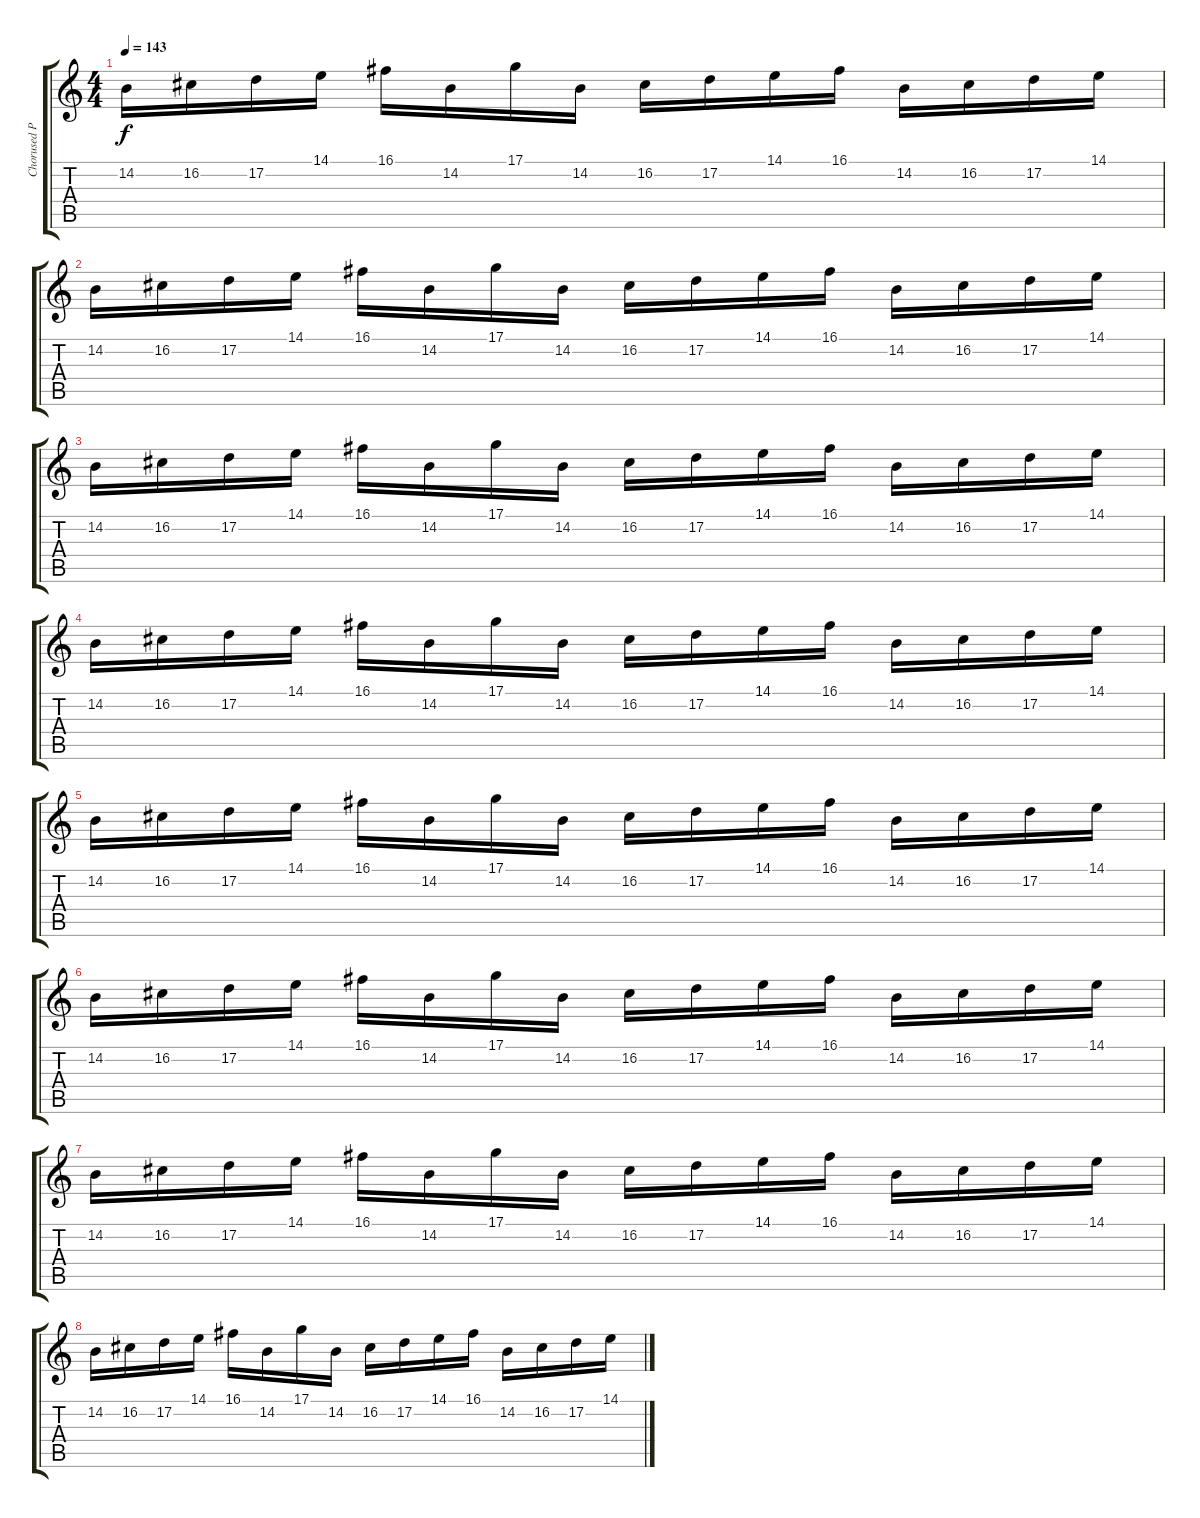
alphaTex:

\track ("Chorused Piano" "Chorused P") {instrument electricpiano2}
\staff {score tabs}
\tuning (D4 A3 F3 C3 G2 D2) {hide}
\ts (4 4)
\tempo 143
\clef g2
\ks c
14.2.16{dy f} 16.2.16 17.2.16 14.1.16 16.1.16 14.2.16 17.1.16 14.2.16 16.2.16 17.2.16 14.1.16 16.1.16 14.2.16 16.2.16 17.2.16 14.1.16 |
14.2.16 16.2.16 17.2.16 14.1.16 16.1.16 14.2.16 17.1.16 14.2.16 16.2.16 17.2.16 14.1.16 16.1.16 14.2.16 16.2.16 17.2.16 14.1.16 |
14.2.16 16.2.16 17.2.16 14.1.16 16.1.16 14.2.16 17.1.16 14.2.16 16.2.16 17.2.16 14.1.16 16.1.16 14.2.16 16.2.16 17.2.16 14.1.16 |
14.2.16 16.2.16 17.2.16 14.1.16 16.1.16 14.2.16 17.1.16 14.2.16 16.2.16 17.2.16 14.1.16 16.1.16 14.2.16 16.2.16 17.2.16 14.1.16 |
14.2.16 16.2.16 17.2.16 14.1.16 16.1.16 14.2.16 17.1.16 14.2.16 16.2.16 17.2.16 14.1.16 16.1.16 14.2.16 16.2.16 17.2.16 14.1.16 |
14.2.16 16.2.16 17.2.16 14.1.16 16.1.16 14.2.16 17.1.16 14.2.16 16.2.16 17.2.16 14.1.16 16.1.16 14.2.16 16.2.16 17.2.16 14.1.16 |
14.2.16 16.2.16 17.2.16 14.1.16 16.1.16 14.2.16 17.1.16 14.2.16 16.2.16 17.2.16 14.1.16 16.1.16 14.2.16 16.2.16 17.2.16 14.1.16 |
14.2.16 16.2.16 17.2.16 14.1.16 16.1.16 14.2.16 17.1.16 14.2.16 16.2.16 17.2.16 14.1.16 16.1.16 14.2.16 16.2.16 17.2.16 14.1.16
